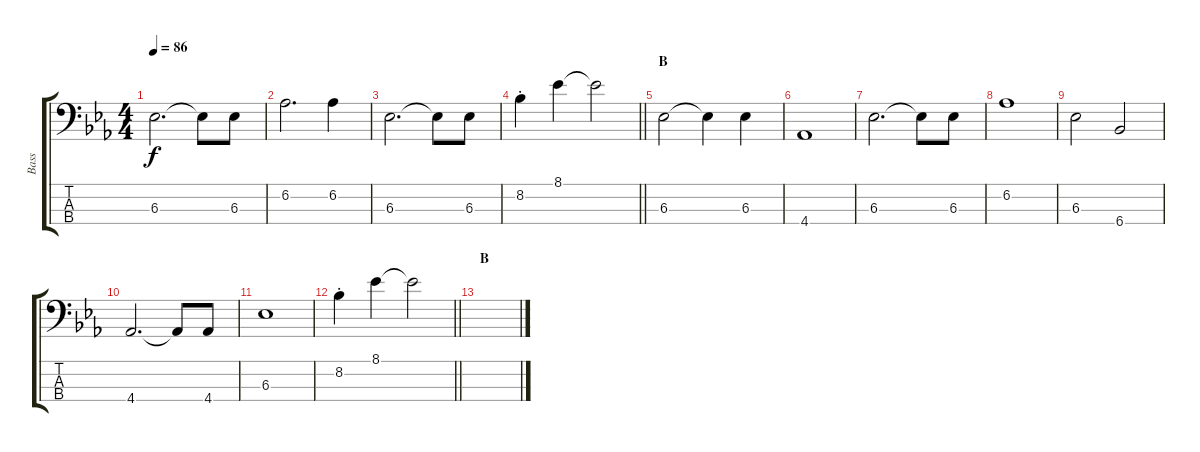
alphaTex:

\track ("Bass" "Bass") {instrument electricbassfinger}
\staff {score tabs}
\tuning (G2 D2 A1 E1) {hide}
\ts (4 4)
\tempo 86
\clef f4
\ks eb
6.3.2{d dy f} 6.3{t}.8 6.3.8 |
6.2.2{d} 6.2.4 |
6.3.2{d} 6.3{t}.8 6.3.8 |
\barLineRight lightlight
8.2{st}.4 8.1.4 8.1{t}.2 |
\section ("" "B")
6.3.2 6.3{t}.4 6.3.4 |
4.4.1 |
6.3.2{d} 6.3{t}.8 6.3.8 |
6.2.1 |
6.3.2 6.4.2 |
4.4.2{d} 4.4{t}.8 4.4.8 |
6.3.1 |
\barLineRight lightlight
8.2{st}.4 8.1.4 8.1{t}.2 |
\section ("" "B")
